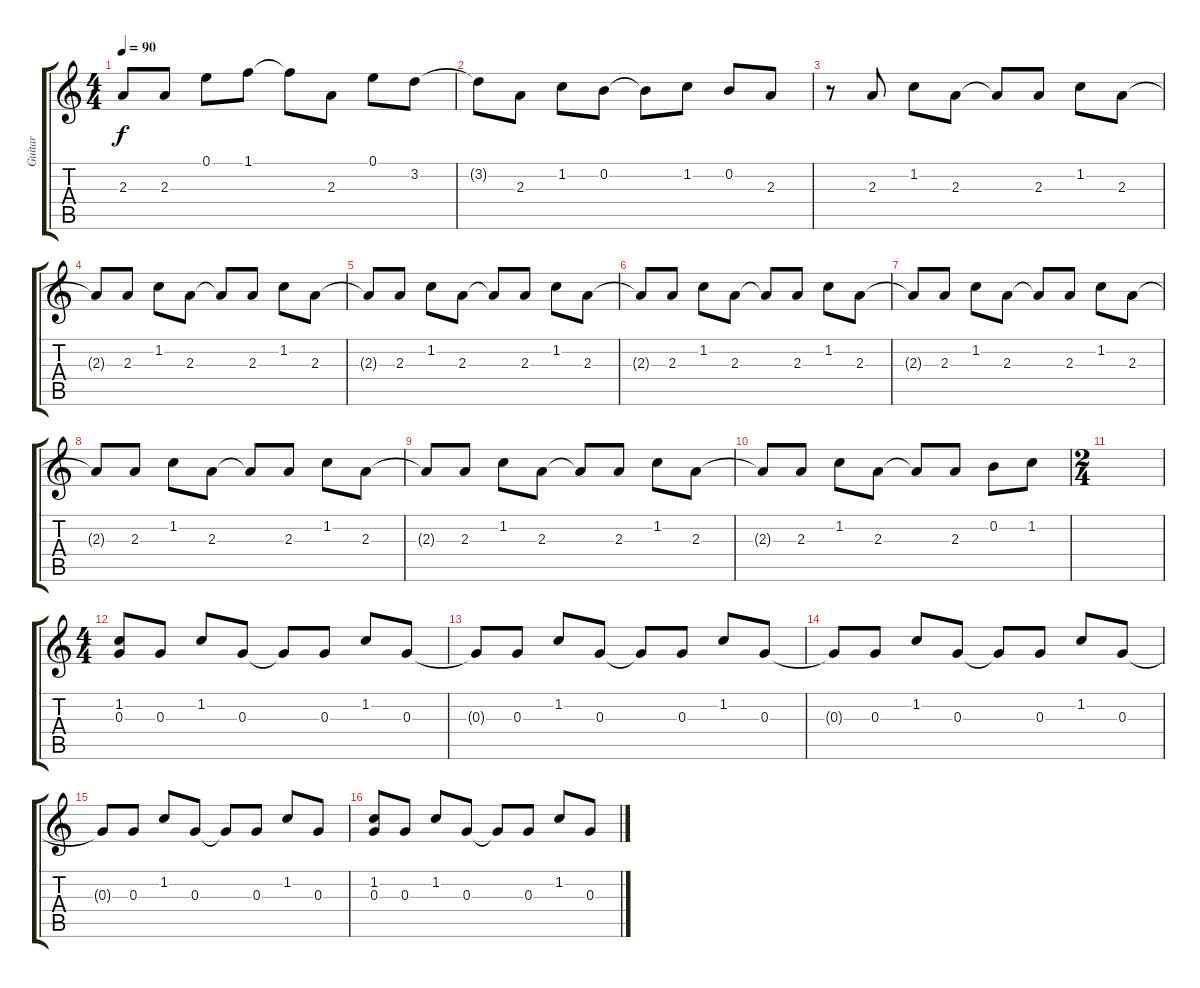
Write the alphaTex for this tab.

\track ("Guitar" "Guitar") {instrument electricguitarjazz}
\staff {score tabs}
\tuning (E4 B3 G3 D3 A2 E2) {hide}
\ts (4 4)
\tempo 90
\clef g2
\ks c
2.3{t}.8{dy f} 2.3.8 0.1.8 1.1.8 1.1{t}.8 2.3.8 0.1.8 3.2.8 |
3.2{t}.8 2.3.8 1.2.8 0.2.8 0.2{t}.8 1.2.8 0.2.8 2.3.8 |
r.8 2.3.8 1.2.8 2.3.8 2.3{t}.8 2.3.8 1.2.8 2.3.8 |
2.3{t}.8 2.3.8 1.2.8 2.3.8 2.3{t}.8 2.3.8 1.2.8 2.3.8 |
2.3{t}.8 2.3.8 1.2.8 2.3.8 2.3{t}.8 2.3.8 1.2.8 2.3.8 |
2.3{t}.8 2.3.8 1.2.8 2.3.8 2.3{t}.8 2.3.8 1.2.8 2.3.8 |
2.3{t}.8 2.3.8 1.2.8 2.3.8 2.3{t}.8 2.3.8 1.2.8 2.3.8 |
2.3{t}.8 2.3.8 1.2.8 2.3.8 2.3{t}.8 2.3.8 1.2.8 2.3.8 |
2.3{t}.8 2.3.8 1.2.8 2.3.8 2.3{t}.8 2.3.8 1.2.8 2.3.8 |
2.3{t}.8 2.3.8 1.2.8 2.3.8 2.3{t}.8 2.3.8 0.2.8 1.2.8 |
\ts (2 4)
|
\ts (4 4)
(1.2 0.3).8 0.3.8 1.2.8 0.3.8 0.3{t}.8 0.3.8 1.2.8 0.3.8 |
0.3{t}.8 0.3.8 1.2.8 0.3.8 0.3{t}.8 0.3.8 1.2.8 0.3.8 |
0.3{t}.8 0.3.8 1.2.8 0.3.8 0.3{t}.8 0.3.8 1.2.8 0.3.8 |
0.3{t}.8 0.3.8 1.2.8 0.3.8 0.3{t}.8 0.3.8 1.2.8 0.3.8 |
(1.2 0.3).8 0.3.8 1.2.8 0.3.8 0.3{t}.8 0.3.8 1.2.8 0.3.8
